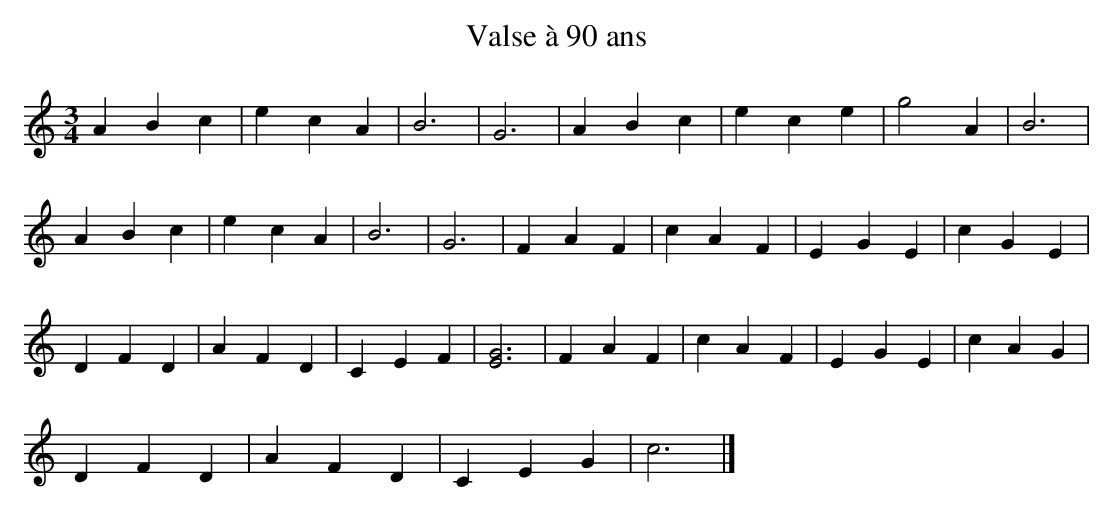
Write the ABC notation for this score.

X:1
T:Valse à 90 ans
M:3/4
L:1/4
K:C
ABc|ecA|B3|G3|ABc|ece|g2A|B3|
ABc|ecA|B3|G3|FAF|cAF|EGE|cGE|
DFD|AFD|CEF|[E3G3]|FAF|cAF|EGE|cAG|
DFD|AFD|CEG|c3|]
